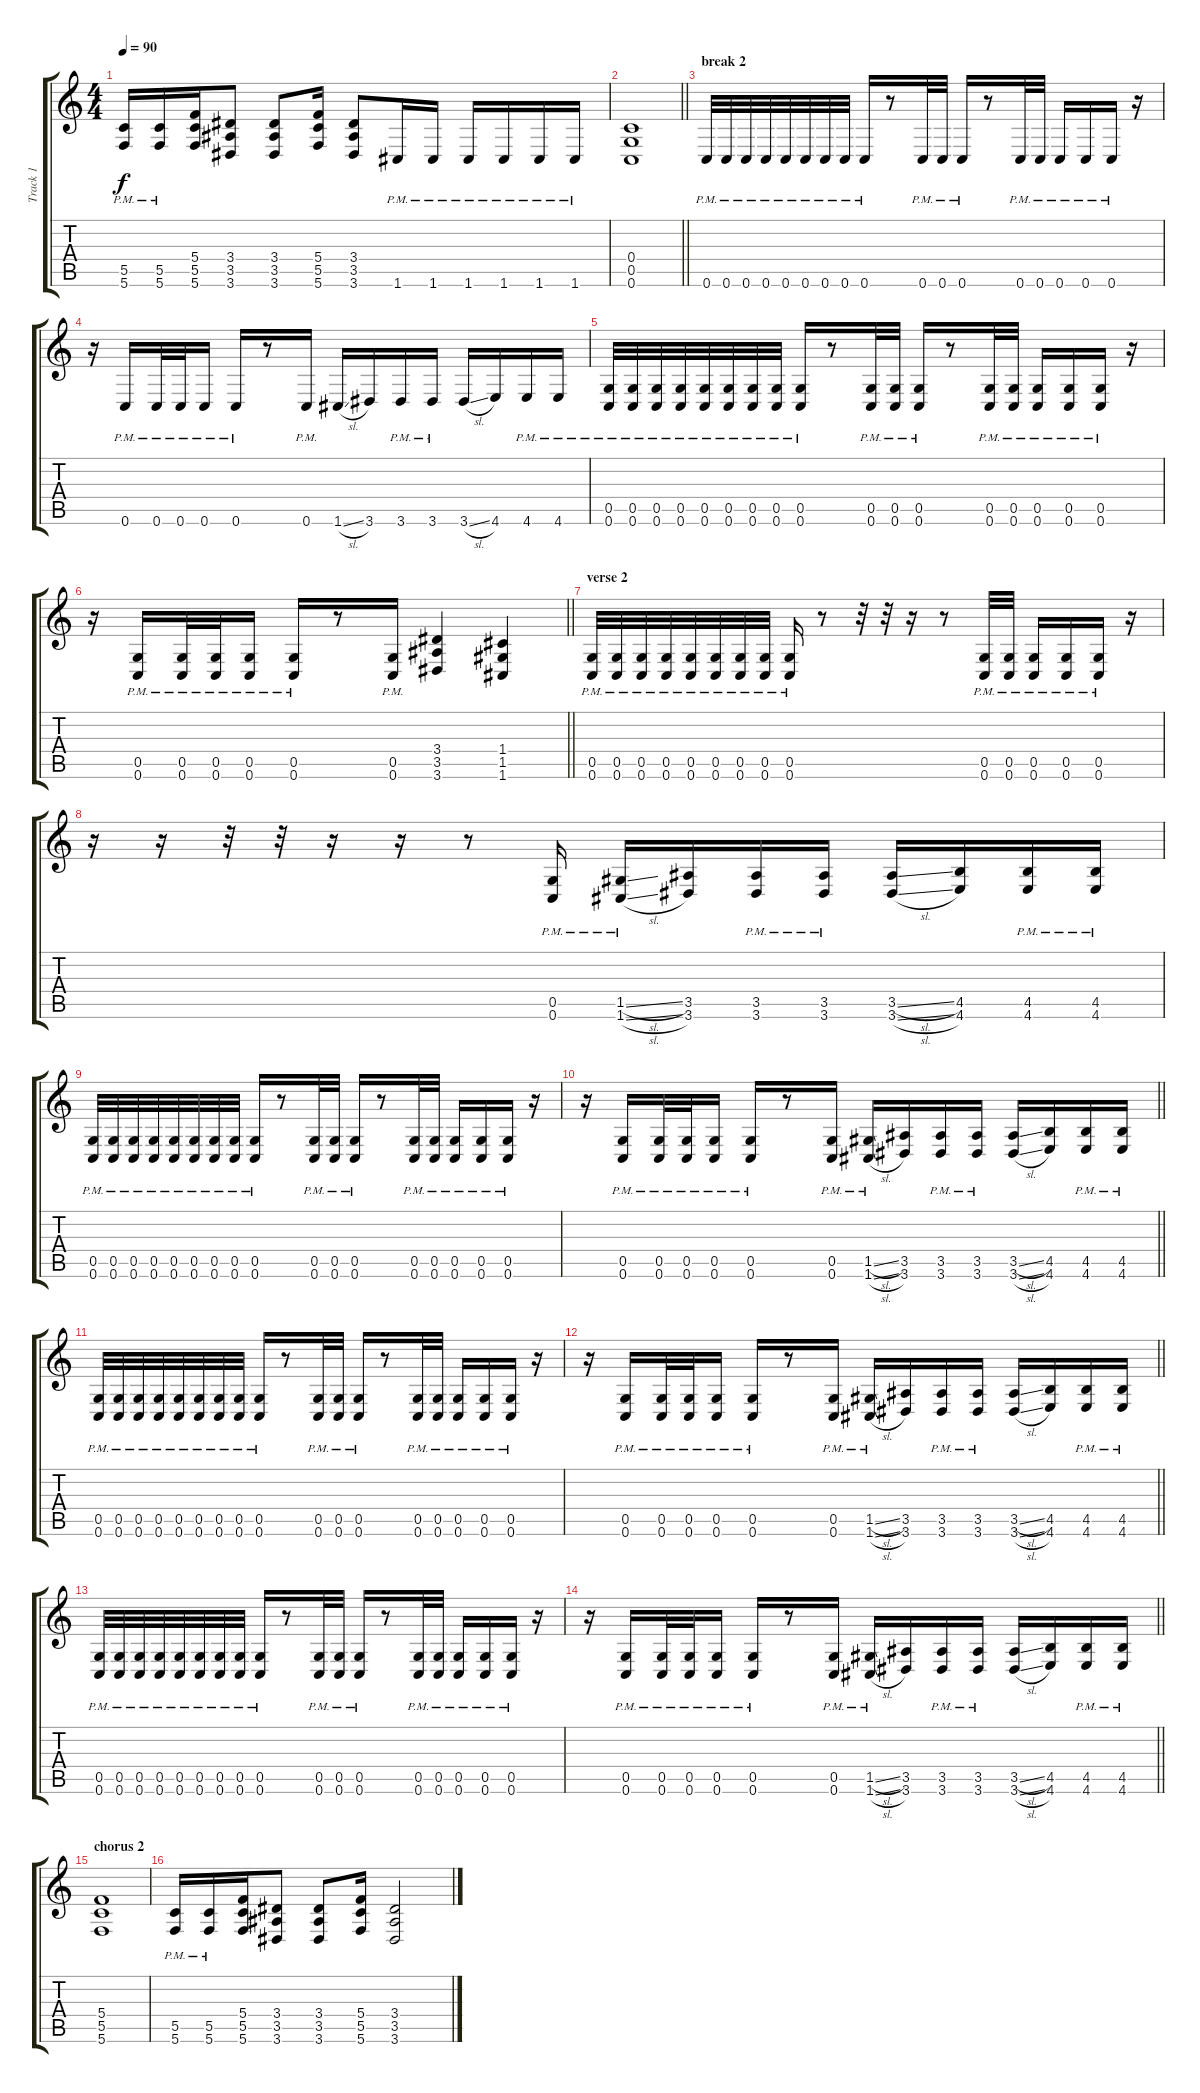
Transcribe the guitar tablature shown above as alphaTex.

\track ("Track 1" "Track 1") {instrument distortionguitar}
\staff {score tabs}
\tuning (D4 A3 F3 C3 G2 C2) {hide}
\ts (4 4)
\tempo 90
\clef g2
\ks c
(5.5{pm} 5.6{pm}).16{dy f} (5.5{pm} 5.6{pm}).16 (5.4 5.5 5.6).16 (3.4 3.5 3.6).8 (3.4 3.5 3.6).8 (5.4 5.5 5.6).16 (3.4 3.5 3.6).8 1.6{pm}.16 1.6{pm}.16 1.6{pm}.16 1.6{pm}.16 1.6{pm}.16 1.6{pm}.16 |
\barLineRight lightlight
(0.4 0.5 0.6).1 |
\section ("" "break 2")
0.6{pm}.32 0.6{pm}.32 0.6{pm}.32 0.6{pm}.32 0.6{pm}.32 0.6{pm}.32 0.6{pm}.32 0.6{pm}.32 0.6{pm}.16 r.8 0.6{pm}.32 0.6{pm}.32 0.6{pm}.16 r.8 0.6{pm}.32 0.6{pm}.32 0.6{pm}.16 0.6{pm}.16 0.6{pm}.16 r.16 |
r.16 0.6{pm}.16 0.6{pm}.32 0.6{pm}.32 0.6{pm}.16 0.6{pm}.16 r.8 0.6{pm}.16 1.6{sl}.16 3.6.16 3.6{pm}.16 3.6{pm}.16 3.6{sl}.16 4.6.16 4.6{pm}.16 4.6{pm}.16 |
(0.5{pm} 0.6{pm}).32 (0.5{pm} 0.6{pm}).32 (0.5{pm} 0.6{pm}).32 (0.5{pm} 0.6{pm}).32 (0.5{pm} 0.6{pm}).32 (0.5{pm} 0.6{pm}).32 (0.5{pm} 0.6{pm}).32 (0.5{pm} 0.6{pm}).32 (0.5{pm} 0.6{pm}).16 r.8 (0.5{pm} 0.6{pm}).32 (0.5{pm} 0.6{pm}).32 (0.5{pm} 0.6{pm}).16 r.8 (0.5{pm} 0.6{pm}).32 (0.5{pm} 0.6{pm}).32 (0.5{pm} 0.6{pm}).16 (0.5{pm} 0.6{pm}).16 (0.5{pm} 0.6{pm}).16 r.16 |
\barLineRight lightlight
r.16 (0.5{pm} 0.6{pm}).16 (0.5{pm} 0.6{pm}).32 (0.5{pm} 0.6{pm}).32 (0.5{pm} 0.6{pm}).16 (0.5{pm} 0.6{pm}).16 r.8 (0.5{pm} 0.6{pm}).16 (3.4 3.5 3.6).4 (1.4 1.5 1.6).4 |
\section ("" "verse 2")
(0.5{pm} 0.6{pm}).32 (0.5{pm} 0.6{pm}).32 (0.5{pm} 0.6{pm}).32 (0.5{pm} 0.6{pm}).32 (0.5{pm} 0.6{pm}).32 (0.5{pm} 0.6{pm}).32 (0.5{pm} 0.6{pm}).32 (0.5{pm} 0.6{pm}).32 (0.5{pm} 0.6{pm}).16 r.8 r.32 r.32 r.16 r.8 (0.5{pm} 0.6{pm}).32 (0.5{pm} 0.6{pm}).32 (0.5{pm} 0.6{pm}).16 (0.5{pm} 0.6{pm}).16 (0.5{pm} 0.6{pm}).16 r.16 |
r.16 r.16 r.32 r.32 r.16 r.16 r.8 (0.5{pm} 0.6{pm}).16 (1.5{sl pm} 1.6{sl}).16 (3.5 3.6).16 (3.5{pm} 3.6{pm}).16 (3.5{pm} 3.6{pm}).16 (3.5{sl} 3.6{sl}).16 (4.5 4.6).16 (4.5{pm} 4.6{pm}).16 (4.5{pm} 4.6{pm}).16 |
(0.5{pm} 0.6{pm}).32 (0.5{pm} 0.6{pm}).32 (0.5{pm} 0.6{pm}).32 (0.5{pm} 0.6{pm}).32 (0.5{pm} 0.6{pm}).32 (0.5{pm} 0.6{pm}).32 (0.5{pm} 0.6{pm}).32 (0.5{pm} 0.6{pm}).32 (0.5{pm} 0.6{pm}).16 r.8 (0.5{pm} 0.6{pm}).32 (0.5{pm} 0.6{pm}).32 (0.5{pm} 0.6{pm}).16 r.8 (0.5{pm} 0.6{pm}).32 (0.5{pm} 0.6{pm}).32 (0.5{pm} 0.6{pm}).16 (0.5{pm} 0.6{pm}).16 (0.5{pm} 0.6{pm}).16 r.16 |
\barLineRight lightlight
r.16 (0.5{pm} 0.6{pm}).16 (0.5{pm} 0.6{pm}).32 (0.5{pm} 0.6{pm}).32 (0.5{pm} 0.6{pm}).16 (0.5{pm} 0.6{pm}).16 r.8 (0.5{pm} 0.6{pm}).16 (1.5{sl pm} 1.6{sl}).16 (3.5 3.6).16 (3.5{pm} 3.6{pm}).16 (3.5{pm} 3.6{pm}).16 (3.5{sl} 3.6{sl}).16 (4.5 4.6).16 (4.5{pm} 4.6{pm}).16 (4.5{pm} 4.6{pm}).16 |
(0.5{pm} 0.6{pm}).32 (0.5{pm} 0.6{pm}).32 (0.5{pm} 0.6{pm}).32 (0.5{pm} 0.6{pm}).32 (0.5{pm} 0.6{pm}).32 (0.5{pm} 0.6{pm}).32 (0.5{pm} 0.6{pm}).32 (0.5{pm} 0.6{pm}).32 (0.5{pm} 0.6{pm}).16 r.8 (0.5{pm} 0.6{pm}).32 (0.5{pm} 0.6{pm}).32 (0.5{pm} 0.6{pm}).16 r.8 (0.5{pm} 0.6{pm}).32 (0.5{pm} 0.6{pm}).32 (0.5{pm} 0.6{pm}).16 (0.5{pm} 0.6{pm}).16 (0.5{pm} 0.6{pm}).16 r.16 |
\barLineRight lightlight
r.16 (0.5{pm} 0.6{pm}).16 (0.5{pm} 0.6{pm}).32 (0.5{pm} 0.6{pm}).32 (0.5{pm} 0.6{pm}).16 (0.5{pm} 0.6{pm}).16 r.8 (0.5{pm} 0.6{pm}).16 (1.5{sl pm} 1.6{sl}).16 (3.5 3.6).16 (3.5{pm} 3.6{pm}).16 (3.5{pm} 3.6{pm}).16 (3.5{sl} 3.6{sl}).16 (4.5 4.6).16 (4.5{pm} 4.6{pm}).16 (4.5{pm} 4.6{pm}).16 |
(0.5{pm} 0.6{pm}).32 (0.5{pm} 0.6{pm}).32 (0.5{pm} 0.6{pm}).32 (0.5{pm} 0.6{pm}).32 (0.5{pm} 0.6{pm}).32 (0.5{pm} 0.6{pm}).32 (0.5{pm} 0.6{pm}).32 (0.5{pm} 0.6{pm}).32 (0.5{pm} 0.6{pm}).16 r.8 (0.5{pm} 0.6{pm}).32 (0.5{pm} 0.6{pm}).32 (0.5{pm} 0.6{pm}).16 r.8 (0.5{pm} 0.6{pm}).32 (0.5{pm} 0.6{pm}).32 (0.5{pm} 0.6{pm}).16 (0.5{pm} 0.6{pm}).16 (0.5{pm} 0.6{pm}).16 r.16 |
\barLineRight lightlight
r.16 (0.5{pm} 0.6{pm}).16 (0.5{pm} 0.6{pm}).32 (0.5{pm} 0.6{pm}).32 (0.5{pm} 0.6{pm}).16 (0.5{pm} 0.6{pm}).16 r.8 (0.5{pm} 0.6{pm}).16 (1.5{sl pm} 1.6{sl}).16 (3.5 3.6).16 (3.5{pm} 3.6{pm}).16 (3.5{pm} 3.6{pm}).16 (3.5{sl} 3.6{sl}).16 (4.5 4.6).16 (4.5{pm} 4.6{pm}).16 (4.5{pm} 4.6{pm}).16 |
\section ("" "chorus 2")
(5.4 5.5 5.6).1 |
(5.5{pm} 5.6{pm}).16 (5.5{pm} 5.6{pm}).16 (5.4 5.5 5.6).16 (3.4 3.5 3.6).8 (3.4 3.5 3.6).8 (5.4 5.5 5.6).16 (3.4 3.5 3.6).2
